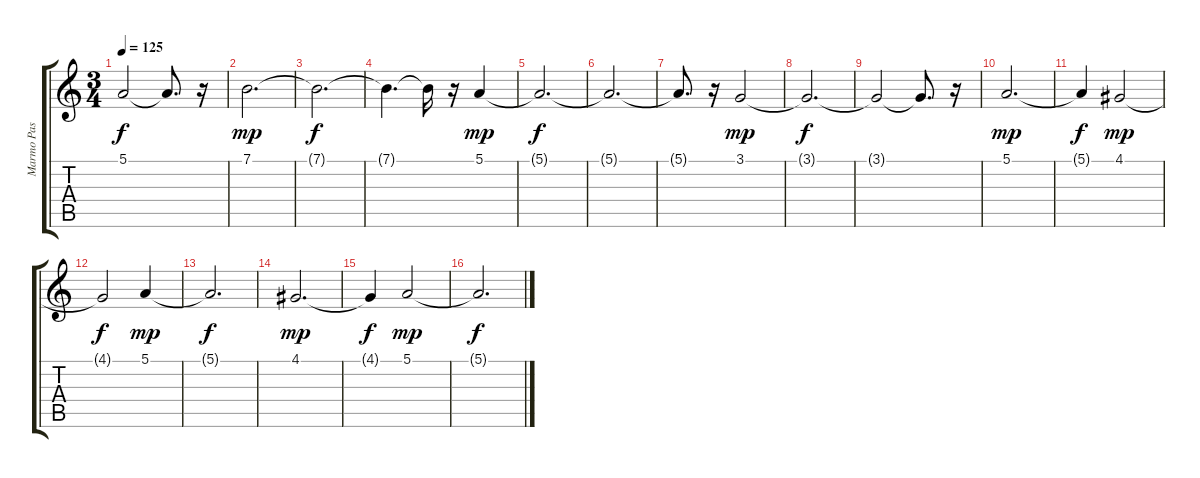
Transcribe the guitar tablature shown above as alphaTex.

\track ("Marmo Pas" "Marmo Pas") {instrument synthstrings1}
\staff {score tabs}
\tuning (E4 B3 G3 D3 A2 E2) {hide}
\ts (3 4)
\tempo 125
\clef g2
\ks c
5.1{t}.2{dy f} 5.1{t}.8{d} r.16 |
7.1.2{d dy mp} |
7.1{t}.2{d dy f} |
7.1{t}.4{d} 7.1{t}.16 r.16 5.1.4{dy mp} |
5.1{t}.2{d dy f} |
5.1{t}.2{d} |
5.1{t}.8{d} r.16 3.1.2{dy mp} |
3.1{t}.2{d dy f} |
3.1{t}.2 3.1{t}.8{d} r.16 |
5.1.2{d dy mp} |
5.1{t}.4{dy f} 4.1.2{dy mp} |
4.1{t}.2{dy f} 5.1.4{dy mp} |
5.1{t}.2{d dy f} |
4.1.2{d dy mp} |
4.1{t}.4{dy f} 5.1.2{dy mp} |
5.1{t}.2{d dy f}
